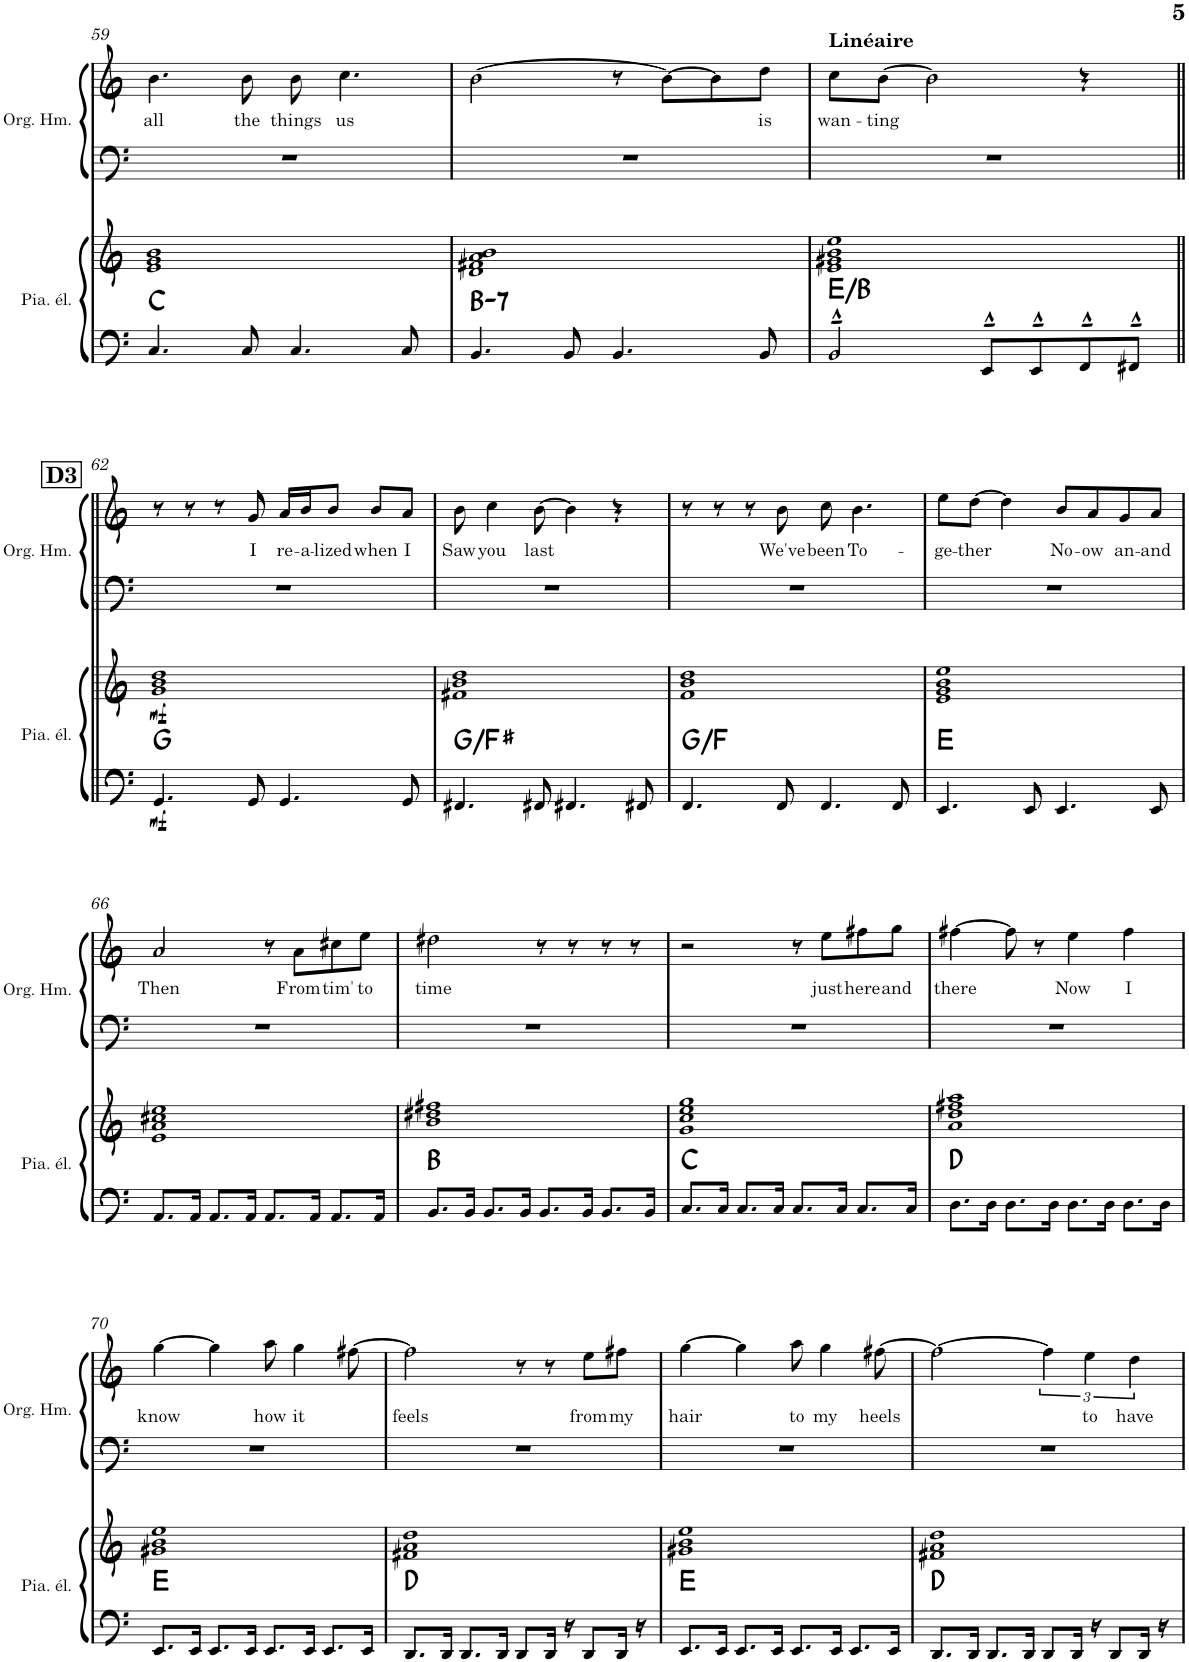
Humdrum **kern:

**kern	**kern	**dynam	**harte	**kern	**kern	**text
*part2	*part2	*part2	*part2	*part1	*part1	*part1
*staff4	*staff3	*staff3/4	*	*staff2	*staff1	*staff1
*I"Piano électrique	*	*	*	*I"Orgue Hammond	*	*
*I'Pia. él.	*	*	*	*I'Org. Hm.	*	*
!!LO:PB:g=z
*clefF4	*clefG2	*	*	*clefF4	*clefG2	*
*k[]	*k[]	*	*	*k[]	*k[]	*
*M4/4	*M4/4	*	*	*M4/4	*M4/4	*
=59	=59	=59	=59	=59	=59	=59
!	!	!	!	!	!	!LO:LY:b
4.C/	1e 1g 1b	.	C:maj	1r	4.b\	all
!	!	!	!	!	!	!LO:LY:b
8C/	.	.	.	.	8b\	the
!	!	!	!	!	!	!LO:LY:b
4.C/	.	.	.	.	8b\	things
!	!	!	!	!	!	!LO:LY:b
.	.	.	.	.	4.cc\	us
8C/	.	.	.	.	.	.
=60	=60	=60	=60	=60	=60	=60
!	!	!	!LO:H:kt=7	!	!	!
4.BB/	1d 1f#X 1a 1b	.	B:min7	1r	[2b\	.
8BB/	.	.	.	.	.	.
4.BB/	.	.	.	.	8r	.
.	.	.	.	.	8b\L_	.
.	.	.	.	.	8b\]	.
!	!	!	!	!	!	!LO:LY:b
8BB/	.	.	.	.	8dd\J	is
=61	=61	=61	=61	=61	=61	=61
!	!	!	!	!	!LO:TX:a:B:t=Linéaire	!
!	!	!	!	!	!	!LO:LY:b
2BB^^~/	1e 1g#X 1b 1ee	.	E:maj/5	1r	8cc\L	wan-
!	!	!	!	!	!	!LO:LY:b
.	.	.	.	.	[8b\J	-ting
.	.	.	.	.	2b\]	.
8EE^^~/L	.	.	.	.	.	.
8EE^^~/	.	.	.	.	.	.
8FF^^~/	.	.	.	.	4r	.
8FF#X^^~/J	.	.	.	.	.	.
!!LO:LB:g=z
!!LO:REH:place=s1:a:B:cj:fs=14:t=D3
=62||	=62||	=62||	=62||	=62||	=62||	=62||
!	!	!LO:DY:b=2	!	!	!	!
!	!	!LO:DY:n=1:b	!	!	!	!
4.GG/	1g 1b 1dd	mf mf	G:maj	1r	8r	.
.	.	.	.	.	8r	.
.	.	.	.	.	8r	.
!	!	!	!	!	!	!LO:LY:b
8GG/	.	.	.	.	8g/	I
!	!	!	!	!	!	!LO:LY:b
4.GG/	.	.	.	.	16a/LL	re-
!	!	!	!	!	!	!LO:LY:b
.	.	.	.	.	16b/J	-a-
!	!	!	!	!	!	!LO:LY:b
.	.	.	.	.	8b/J	-lized
!	!	!	!	!	!	!LO:LY:b
.	.	.	.	.	8b/L	when
!	!	!	!	!	!	!LO:LY:b
8GG/	.	.	.	.	8a/J	I
=63	=63	=63	=63	=63	=63	=63
!	!	!	!	!	!	!LO:LY:b
4.FF#X/	1f#X 1b 1dd	.	G:maj/7	1r	8b\	Saw
!	!	!	!	!	!	!LO:LY:b
.	.	.	.	.	4cc\	you
!	!	!	!	!	!	!LO:LY:b
8FF#X/	.	.	.	.	[8b\	last
4.FF#X/	.	.	.	.	4b\]	.
.	.	.	.	.	4r	.
8FF#X/	.	.	.	.	.	.
=64	=64	=64	=64	=64	=64	=64
4.FF/	1f 1b 1dd	.	G:maj/b7	1r	8r	.
.	.	.	.	.	8r	.
.	.	.	.	.	8r	.
!	!	!	!	!	!	!LO:LY:b
8FF/	.	.	.	.	8b\	We've
!	!	!	!	!	!	!LO:LY:b
4.FF/	.	.	.	.	8cc\	been
!	!	!	!	!	!	!LO:LY:b
.	.	.	.	.	4.b\	To-
8FF/	.	.	.	.	.	.
=65	=65	=65	=65	=65	=65	=65
!	!	!	!	!	!	!LO:LY:b
4.EE/	1e 1g 1b 1ee	.	E:maj	1r	8ee\L	ge-
!	!	!	!	!	!	!LO:LY:b
.	.	.	.	.	[8dd\J	-ther
.	.	.	.	.	4dd\]	.
8EE/	.	.	.	.	.	.
!	!	!	!	!	!	!LO:LY:b
4.EE/	.	.	.	.	8b/L	No-
!	!	!	!	!	!	!LO:LY:b
.	.	.	.	.	8a/	-ow
!	!	!	!	!	!	!LO:LY:b
.	.	.	.	.	8g/	an-
!	!	!	!	!	!	!LO:LY:b
8EE/	.	.	.	.	8a/J	-and
!!LO:LB:g=z
=66	=66	=66	=66	=66	=66	=66
!	!	!	!	!	!	!LO:LY:b
8.AA/L	1e 1a 1cc#X 1ee	.	.	1r	2a/	-Then
16AA/Jk	.	.	.	.	.	.
8.AA/L	.	.	.	.	.	.
16AA/Jk	.	.	.	.	.	.
8.AA/L	.	.	.	.	8r	.
!	!	!	!	!	!	!LO:LY:b
.	.	.	.	.	8a\L	From
16AA/Jk	.	.	.	.	.	.
!	!	!	!	!	!	!LO:LY:b
8.AA/L	.	.	.	.	8cc#X\	tim'
!	!	!	!	!	!	!LO:LY:b
.	.	.	.	.	8ee\J	to
16AA/Jk	.	.	.	.	.	.
=67	=67	=67	=67	=67	=67	=67
!	!	!	!	!	!	!LO:LY:b
8.BB/L	1b 1dd#X 1ff#X	.	B:maj	1r	2dd#X\	time
16BB/Jk	.	.	.	.	.	.
8.BB/L	.	.	.	.	.	.
16BB/Jk	.	.	.	.	.	.
8.BB/L	.	.	.	.	8r	.
.	.	.	.	.	8r	.
16BB/Jk	.	.	.	.	.	.
8.BB/L	.	.	.	.	8r	.
.	.	.	.	.	8r	.
16BB/Jk	.	.	.	.	.	.
=68	=68	=68	=68	=68	=68	=68
8.C/L	1g 1cc 1ee 1gg	.	C:maj	1r	2r	.
16C/Jk	.	.	.	.	.	.
8.C/L	.	.	.	.	.	.
16C/Jk	.	.	.	.	.	.
8.C/L	.	.	.	.	8r	.
!	!	!	!	!	!	!LO:LY:b
.	.	.	.	.	8ee\L	just
16C/Jk	.	.	.	.	.	.
!	!	!	!	!	!	!LO:LY:b
8.C/L	.	.	.	.	8ff#X\	here
!	!	!	!	!	!	!LO:LY:b
.	.	.	.	.	8gg\J	and
16C/Jk	.	.	.	.	.	.
=69	=69	=69	=69	=69	=69	=69
!	!	!	!	!	!	!LO:LY:b
8.D\L	1a 1dd 1ff#X 1aa	.	D:maj	1r	[4ff#X\	there
16D\Jk	.	.	.	.	.	.
8.D\L	.	.	.	.	8ff#\]	.
.	.	.	.	.	8r	.
16D\Jk	.	.	.	.	.	.
!	!	!	!	!	!	!LO:LY:b
8.D\L	.	.	.	.	4ee\	Now
16D\Jk	.	.	.	.	.	.
!	!	!	!	!	!	!LO:LY:b
8.D\L	.	.	.	.	4ff#\	I
16D\Jk	.	.	.	.	.	.
!!LO:LB:g=z
=70	=70	=70	=70	=70	=70	=70
!	!	!	!	!	!	!LO:LY:b
8.EE/L	1g#X 1b 1ee	.	E:maj	1r	[4gg\	know
16EE/Jk	.	.	.	.	.	.
8.EE/L	.	.	.	.	4gg\]	.
16EE/Jk	.	.	.	.	.	.
!	!	!	!	!	!	!LO:LY:b
8.EE/L	.	.	.	.	8aa\	how
!	!	!	!	!	!	!LO:LY:b
.	.	.	.	.	4gg\	it
16EE/Jk	.	.	.	.	.	.
8.EE/L	.	.	.	.	.	.
.	.	.	.	.	[8ff#X\	.
16EE/Jk	.	.	.	.	.	.
=71	=71	=71	=71	=71	=71	=71
!	!	!	!	!	!	!LO:LY:b
8.DD/L	1f#X 1a 1dd	.	D:maj	1r	2ff#\]	feels
16DD/Jk	.	.	.	.	.	.
8.DD/L	.	.	.	.	.	.
16DD/Jk	.	.	.	.	.	.
8DD/L	.	.	.	.	8r	.
16DD/Jk	.	.	.	.	8r	.
16r	.	.	.	.	.	.
!	!	!	!	!	!	!LO:LY:b
8DD/L	.	.	.	.	8ee\L	from
!	!	!	!	!	!	!LO:LY:b
16DD/Jk	.	.	.	.	8ff#X\J	my
16r	.	.	.	.	.	.
=72	=72	=72	=72	=72	=72	=72
!	!	!	!	!	!	!LO:LY:b
8.EE/L	1g#X 1b 1ee	.	E:maj	1r	[4gg\	hair
16EE/Jk	.	.	.	.	.	.
8.EE/L	.	.	.	.	4gg\]	.
16EE/Jk	.	.	.	.	.	.
!	!	!	!	!	!	!LO:LY:b
8.EE/L	.	.	.	.	8aa\	to
!	!	!	!	!	!	!LO:LY:b
.	.	.	.	.	4gg\	my
16EE/Jk	.	.	.	.	.	.
8.EE/L	.	.	.	.	.	.
!	!	!	!	!	!	!LO:LY:b
.	.	.	.	.	[8ff#X\	heels
16EE/Jk	.	.	.	.	.	.
=73	=73	=73	=73	=73	=73	=73
8.DD/L	1f#X 1a 1dd	.	D:maj	1r	2ff#\_	.
16DD/Jk	.	.	.	.	.	.
8.DD/L	.	.	.	.	.	.
16DD/Jk	.	.	.	.	.	.
8DD/L	.	.	.	.	6ff#\]	.
16DD/Jk	.	.	.	.	.	.
!	!	!	!	!	!	!LO:LY:b
.	.	.	.	.	6ee\	to
16r	.	.	.	.	.	.
8DD/L	.	.	.	.	.	.
!	!	!	!	!	!	!LO:LY:b
.	.	.	.	.	6dd\	have
16DD/Jk	.	.	.	.	.	.
16r	.	.	.	.	.	.
=	=	=	=	=	=	=
*-	*-	*-	*-	*-	*-	*-
